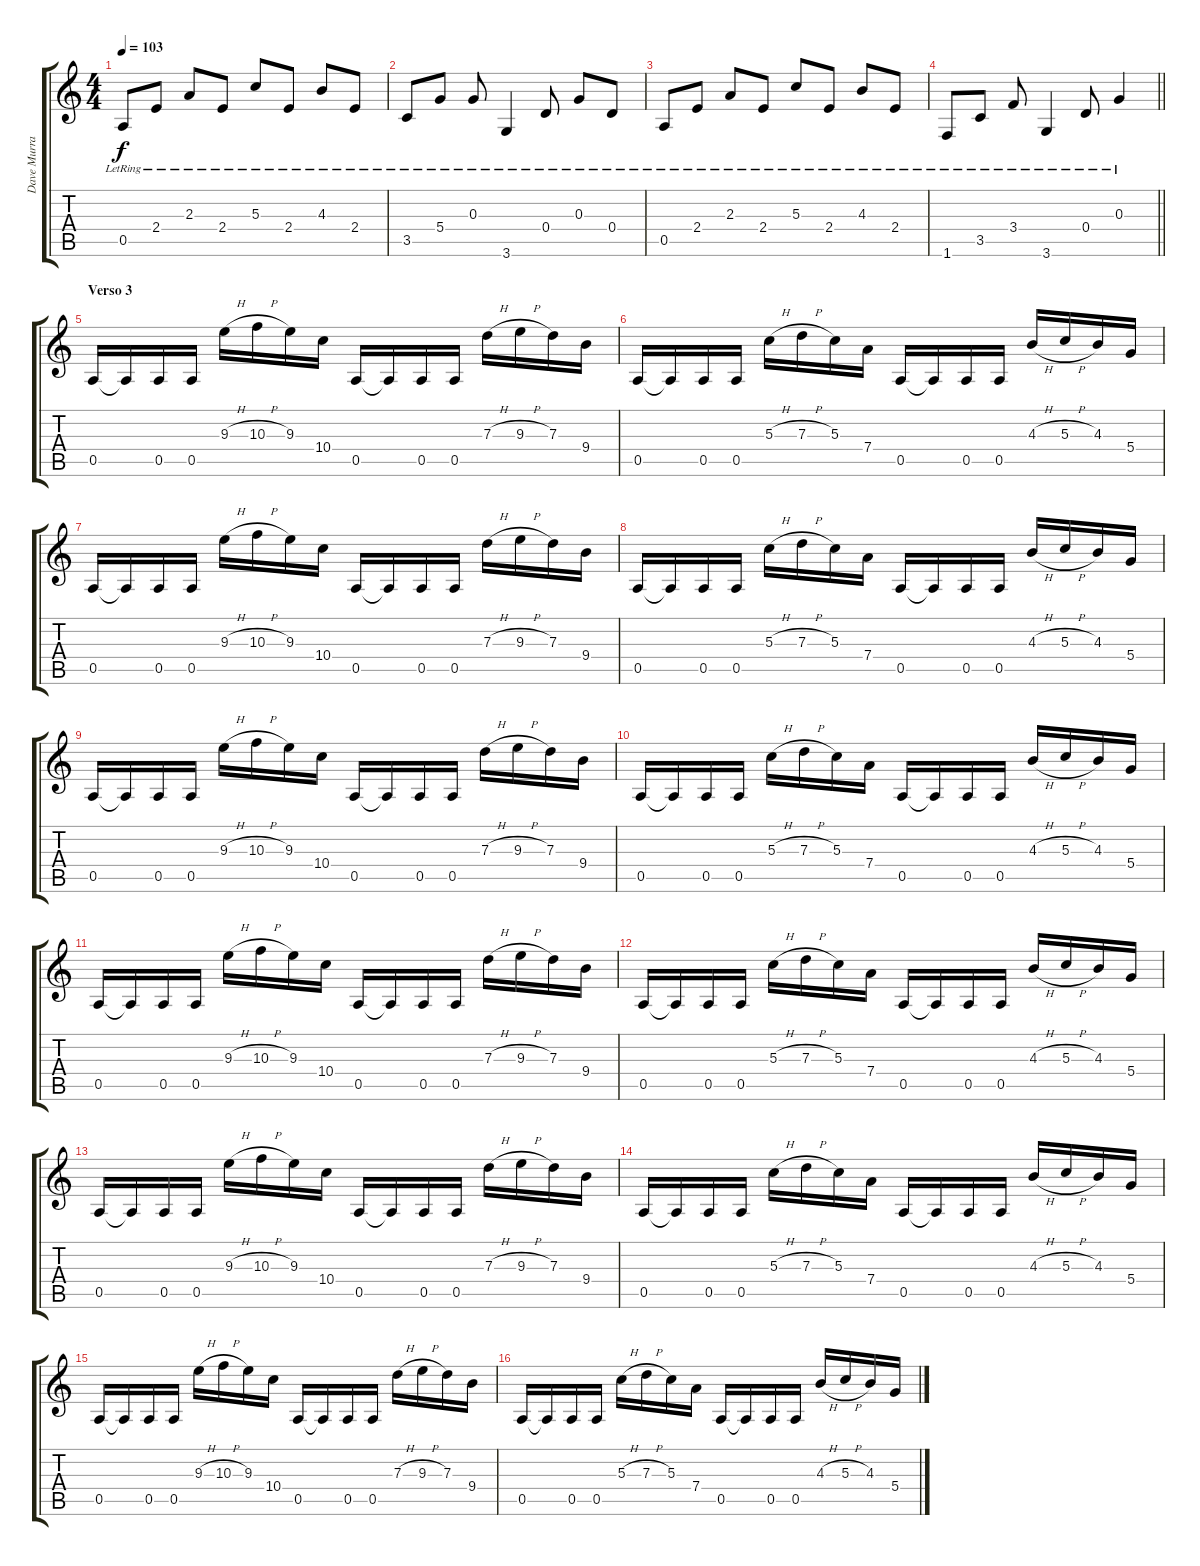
\track ("Dave Murray" "Dave Murra") {instrument distortionguitar}
\staff {score tabs}
\tuning (E4 B3 G3 D3 A2 E2) {hide}
\ts (4 4)
\tempo 103
\clef g2
\ks c
0.5{lr}.8{dy f} 2.4{lr}.8 2.3{lr}.8 2.4{lr}.8 5.3{lr}.8 2.4{lr}.8 4.3{lr}.8 2.4{lr}.8 |
3.5{lr}.8 5.4{lr}.8 0.3{lr}.8 3.6{lr}.4 0.4{lr}.8 0.3{lr}.8 0.4{lr}.8 |
0.5{lr}.8 2.4{lr}.8 2.3{lr}.8 2.4{lr}.8 5.3{lr}.8 2.4{lr}.8 4.3{lr}.8 2.4{lr}.8 |
\barLineRight lightlight
1.6{lr}.8 3.5{lr}.8 3.4{lr}.8 3.6{lr}.4 0.4{lr}.8 0.3{lr}.4 |
\section ("" "Verso 3")
0.5.16 0.5{t}.16 0.5.16 0.5.16 9.3{h}.16 10.3{h}.16 9.3.16 10.4.16 0.5.16 0.5{t}.16 0.5.16 0.5.16 7.3{h}.16 9.3{h}.16 7.3.16 9.4.16 |
0.5.16 0.5{t}.16 0.5.16 0.5.16 5.3{h}.16 7.3{h}.16 5.3.16 7.4.16 0.5.16 0.5{t}.16 0.5.16 0.5.16 4.3{h}.16 5.3{h}.16 4.3.16 5.4.16 |
0.5.16 0.5{t}.16 0.5.16 0.5.16 9.3{h}.16 10.3{h}.16 9.3.16 10.4.16 0.5.16 0.5{t}.16 0.5.16 0.5.16 7.3{h}.16 9.3{h}.16 7.3.16 9.4.16 |
0.5.16 0.5{t}.16 0.5.16 0.5.16 5.3{h}.16 7.3{h}.16 5.3.16 7.4.16 0.5.16 0.5{t}.16 0.5.16 0.5.16 4.3{h}.16 5.3{h}.16 4.3.16 5.4.16 |
0.5.16 0.5{t}.16 0.5.16 0.5.16 9.3{h}.16 10.3{h}.16 9.3.16 10.4.16 0.5.16 0.5{t}.16 0.5.16 0.5.16 7.3{h}.16 9.3{h}.16 7.3.16 9.4.16 |
0.5.16 0.5{t}.16 0.5.16 0.5.16 5.3{h}.16 7.3{h}.16 5.3.16 7.4.16 0.5.16 0.5{t}.16 0.5.16 0.5.16 4.3{h}.16 5.3{h}.16 4.3.16 5.4.16 |
0.5.16 0.5{t}.16 0.5.16 0.5.16 9.3{h}.16 10.3{h}.16 9.3.16 10.4.16 0.5.16 0.5{t}.16 0.5.16 0.5.16 7.3{h}.16 9.3{h}.16 7.3.16 9.4.16 |
0.5.16 0.5{t}.16 0.5.16 0.5.16 5.3{h}.16 7.3{h}.16 5.3.16 7.4.16 0.5.16 0.5{t}.16 0.5.16 0.5.16 4.3{h}.16 5.3{h}.16 4.3.16 5.4.16 |
0.5.16 0.5{t}.16 0.5.16 0.5.16 9.3{h}.16 10.3{h}.16 9.3.16 10.4.16 0.5.16 0.5{t}.16 0.5.16 0.5.16 7.3{h}.16 9.3{h}.16 7.3.16 9.4.16 |
0.5.16 0.5{t}.16 0.5.16 0.5.16 5.3{h}.16 7.3{h}.16 5.3.16 7.4.16 0.5.16 0.5{t}.16 0.5.16 0.5.16 4.3{h}.16 5.3{h}.16 4.3.16 5.4.16 |
0.5.16 0.5{t}.16 0.5.16 0.5.16 9.3{h}.16 10.3{h}.16 9.3.16 10.4.16 0.5.16 0.5{t}.16 0.5.16 0.5.16 7.3{h}.16 9.3{h}.16 7.3.16 9.4.16 |
0.5.16 0.5{t}.16 0.5.16 0.5.16 5.3{h}.16 7.3{h}.16 5.3.16 7.4.16 0.5.16 0.5{t}.16 0.5.16 0.5.16 4.3{h}.16 5.3{h}.16 4.3.16 5.4.16
